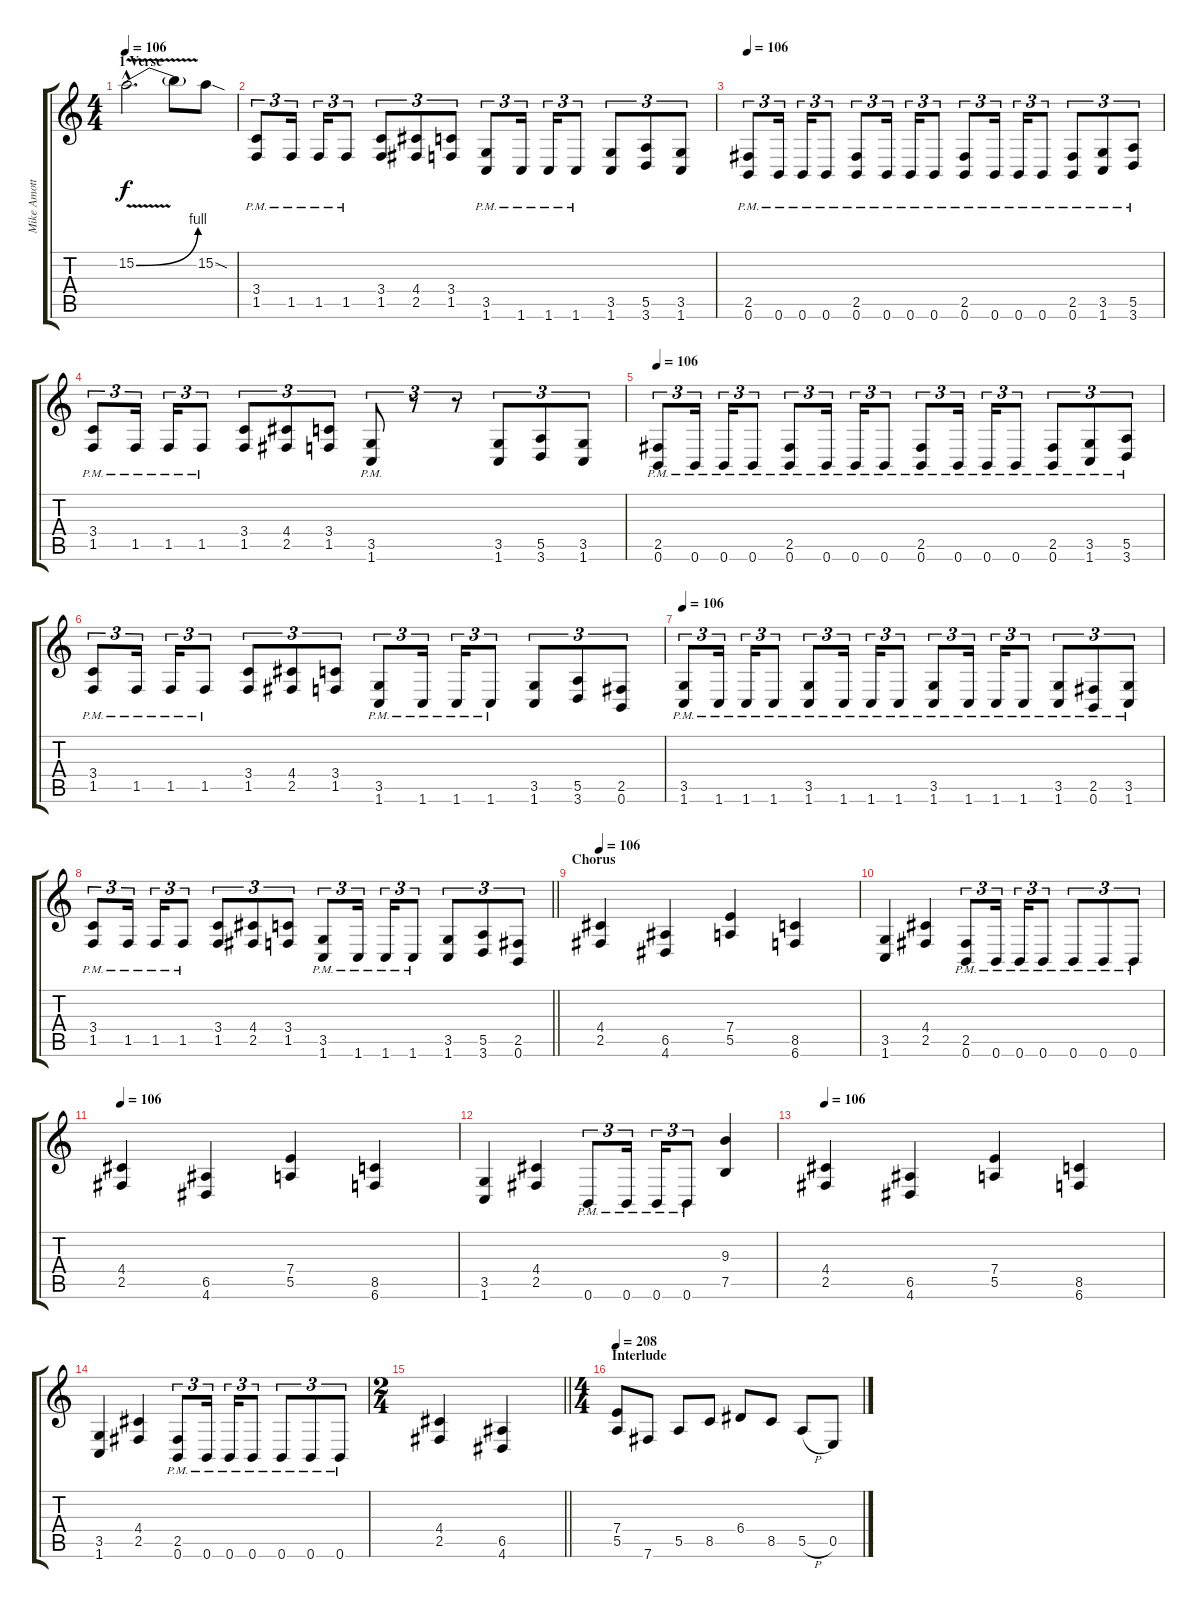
\track ("Mike Amott" "Mike Amott") {instrument overdrivenguitar}
\staff {score tabs}
\tuning (B3 Gb3 D3 A2 E2 B1) {hide}
\ts (4 4)
\section ("" "1 Verse")
\tempo 106
\clef g2
\ks c
15.2{be (bend 0 0 60 4) v hac}.2{d dy f} 15.2{t}.8 15.2{sod}.8 |
(3.4{pm} 1.5{pm}).8{tu (3 2)} 1.5{pm}.16{tu (3 2)} 1.5{pm}.16{tu (3 2)} 1.5{pm}.8{tu (3 2)} (3.4 1.5).8{tu (3 2)} (4.4 2.5).8{tu (3 2)} (3.4 1.5).8{tu (3 2)} (3.5{pm} 1.6{pm}).8{tu (3 2)} 1.6{pm}.16{tu (3 2)} 1.6{pm}.16{tu (3 2)} 1.6{pm}.8{tu (3 2)} (3.5 1.6).8{tu (3 2)} (5.5 3.6).8{tu (3 2)} (3.5 1.6).8{tu (3 2)} |
\tempo 106
(2.5{pm} 0.6{pm}).8{tu (3 2)} 0.6{pm}.16{tu (3 2)} 0.6{pm}.16{tu (3 2)} 0.6{pm}.8{tu (3 2)} (2.5{pm} 0.6{pm}).8{tu (3 2)} 0.6{pm}.16{tu (3 2)} 0.6{pm}.16{tu (3 2)} 0.6{pm}.8{tu (3 2)} (2.5{pm} 0.6{pm}).8{tu (3 2)} 0.6{pm}.16{tu (3 2)} 0.6{pm}.16{tu (3 2)} 0.6{pm}.8{tu (3 2)} (2.5{pm} 0.6{pm}).8{tu (3 2)} (3.5{pm} 1.6{pm}).8{tu (3 2)} (5.5{pm} 3.6{pm}).8{tu (3 2)} |
(3.4{pm} 1.5{pm}).8{tu (3 2)} 1.5{pm}.16{tu (3 2)} 1.5{pm}.16{tu (3 2)} 1.5{pm}.8{tu (3 2)} (3.4 1.5).8{tu (3 2)} (4.4 2.5).8{tu (3 2)} (3.4 1.5).8{tu (3 2)} (3.5{pm} 1.6{pm}).8{tu (3 2)} r.8{tu (3 2)} r.8{tu (3 2)} (3.5 1.6).8{tu (3 2)} (5.5 3.6).8{tu (3 2)} (3.5 1.6).8{tu (3 2)} |
\tempo 106
(2.5{pm} 0.6{pm}).8{tu (3 2)} 0.6{pm}.16{tu (3 2)} 0.6{pm}.16{tu (3 2)} 0.6{pm}.8{tu (3 2)} (2.5{pm} 0.6{pm}).8{tu (3 2)} 0.6{pm}.16{tu (3 2)} 0.6{pm}.16{tu (3 2)} 0.6{pm}.8{tu (3 2)} (2.5{pm} 0.6{pm}).8{tu (3 2)} 0.6{pm}.16{tu (3 2)} 0.6{pm}.16{tu (3 2)} 0.6{pm}.8{tu (3 2)} (2.5{pm} 0.6{pm}).8{tu (3 2)} (3.5{pm} 1.6{pm}).8{tu (3 2)} (5.5{pm} 3.6{pm}).8{tu (3 2)} |
(3.4{pm} 1.5{pm}).8{tu (3 2)} 1.5{pm}.16{tu (3 2)} 1.5{pm}.16{tu (3 2)} 1.5{pm}.8{tu (3 2)} (3.4 1.5).8{tu (3 2)} (4.4 2.5).8{tu (3 2)} (3.4 1.5).8{tu (3 2)} (3.5{pm} 1.6{pm}).8{tu (3 2)} 1.6{pm}.16{tu (3 2)} 1.6{pm}.16{tu (3 2)} 1.6{pm}.8{tu (3 2)} (3.5 1.6).8{tu (3 2)} (5.5 3.6).8{tu (3 2)} (2.5 0.6).8{tu (3 2)} |
\tempo 106
(3.5{pm} 1.6{pm}).8{tu (3 2)} 1.6{pm}.16{tu (3 2)} 1.6{pm}.16{tu (3 2)} 1.6{pm}.8{tu (3 2)} (3.5{pm} 1.6{pm}).8{tu (3 2)} 1.6{pm}.16{tu (3 2)} 1.6{pm}.16{tu (3 2)} 1.6{pm}.8{tu (3 2)} (3.5{pm} 1.6{pm}).8{tu (3 2)} 1.6{pm}.16{tu (3 2)} 1.6{pm}.16{tu (3 2)} 1.6{pm}.8{tu (3 2)} (3.5{pm} 1.6{pm}).8{tu (3 2)} (2.5{pm} 0.6{pm}).8{tu (3 2)} (3.5{pm} 1.6{pm}).8{tu (3 2)} |
\barLineRight lightlight
(3.4{pm} 1.5{pm}).8{tu (3 2)} 1.5{pm}.16{tu (3 2)} 1.5{pm}.16{tu (3 2)} 1.5{pm}.8{tu (3 2)} (3.4 1.5).8{tu (3 2)} (4.4 2.5).8{tu (3 2)} (3.4 1.5).8{tu (3 2)} (3.5{pm} 1.6{pm}).8{tu (3 2)} 1.6{pm}.16{tu (3 2)} 1.6{pm}.16{tu (3 2)} 1.6{pm}.8{tu (3 2)} (3.5 1.6).8{tu (3 2)} (5.5 3.6).8{tu (3 2)} (2.5 0.6).8{tu (3 2)} |
\section ("" "Chorus")
\tempo 106
(4.4 2.5).4 (6.5 4.6).4 (7.4 5.5).4 (8.5 6.6).4 |
(3.5 1.6).4 (4.4 2.5).4 (2.5{pm} 0.6{pm}).8{tu (3 2)} 0.6{pm}.16{tu (3 2)} 0.6{pm}.16{tu (3 2)} 0.6{pm}.8{tu (3 2)} 0.6{pm}.8{tu (3 2)} 0.6{pm}.8{tu (3 2)} 0.6{pm}.8{tu (3 2)} |
\tempo 106
(4.4 2.5).4 (6.5 4.6).4 (7.4 5.5).4 (8.5 6.6).4 |
(3.5 1.6).4 (4.4 2.5).4 0.6{pm}.8{tu (3 2)} 0.6{pm}.16{tu (3 2)} 0.6{pm}.16{tu (3 2)} 0.6{pm}.8{tu (3 2)} (9.3 7.5).4 |
\tempo 106
(4.4 2.5).4 (6.5 4.6).4 (7.4 5.5).4 (8.5 6.6).4 |
(3.5 1.6).4 (4.4 2.5).4 (2.5{pm} 0.6{pm}).8{tu (3 2)} 0.6{pm}.16{tu (3 2)} 0.6{pm}.16{tu (3 2)} 0.6{pm}.8{tu (3 2)} 0.6{pm}.8{tu (3 2)} 0.6{pm}.8{tu (3 2)} 0.6{pm}.8{tu (3 2)} |
\ts (2 4)
\barLineRight lightlight
(4.4 2.5).4 (6.5 4.6).4 |
\ts (4 4)
\section ("" "Interlude")
\tempo 208
(7.4 5.5).8 7.6.8 5.5.8 8.5.8 6.4.8 8.5.8 5.5{h}.8 0.5.8
